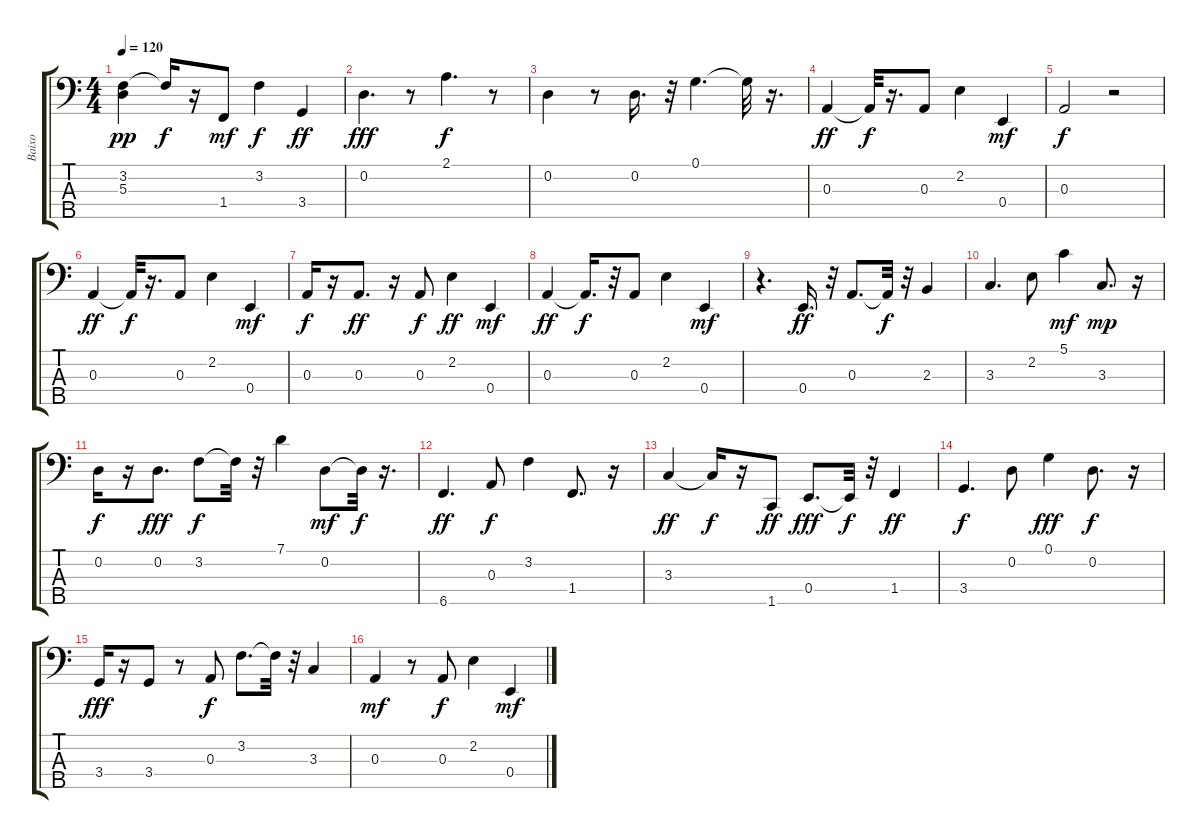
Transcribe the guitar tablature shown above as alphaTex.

\track ("Baixo" "Baixo") {instrument electricbassfinger}
\staff {score tabs}
\tuning (G2 D2 A1 E1 B0) {hide}
\ts (4 4)
\tempo 120
\clef f4
\ks c
(3.2 5.3).4{dy pp} 3.2{t}.16{dy f} r.16 1.4.8{dy mf} 3.2.4{dy f} 3.4.4{dy ff} |
0.2.4{d dy fff} r.8 2.1.4{d dy f} r.8 |
0.2.4 r.8 0.2.16{d} r.32 0.1.4{d} 0.1{t}.32 r.16{d} |
0.3.4{dy ff} 0.3{t}.32{dy f} r.16{d} 0.3.8 2.2.4 0.4.4{dy mf} |
0.3.2{dy f} r.2 |
0.3.4{dy ff} 0.3{t}.32{dy f} r.16{d} 0.3.8 2.2.4 0.4.4{dy mf} |
0.3.16{dy f} r.16 0.3.8{d dy ff} r.16 0.3.8{dy f} 2.2.4{dy ff} 0.4.4{dy mf} |
0.3.4{dy ff} 0.3{t}.16{d dy f} r.32 0.3.8 2.2.4 0.4.4{dy mf} |
r.4{d} 0.4.16{d dy ff} r.32 0.3.8{d} 0.3{t}.32{dy f} r.32 2.3.4 |
3.3.4{d} 2.2.8 5.1.4{dy mf} 3.3.8{d dy mp} r.16 |
0.2.16{dy f} r.16 0.2.8{d dy fff} 3.2.8{dy f} 3.2{t}.32 r.32 7.1.4 0.2.8{dy mf} 0.2{t}.32{dy f} r.16{d} |
6.5.4{d dy ff} 0.3.8{dy f} 3.2.4 1.4.8{d} r.16 |
3.3.4{dy ff} 3.3{t}.16{dy f} r.16 1.5.8{dy ff} 0.4.8{d dy fff} 0.4{t}.32{dy f} r.32 1.4.4{dy ff} |
3.4.4{d dy f} 0.2.8 0.1.4{dy fff} 0.2.8{d dy f} r.16 |
3.4.16{dy fff} r.16 3.4.8 r.8 0.3.8{dy f} 3.2.8{d} 3.2{t}.32 r.32 3.3.4 |
0.3.4{dy mf} r.8 0.3.8{dy f} 2.2.4 0.4.4{dy mf}
